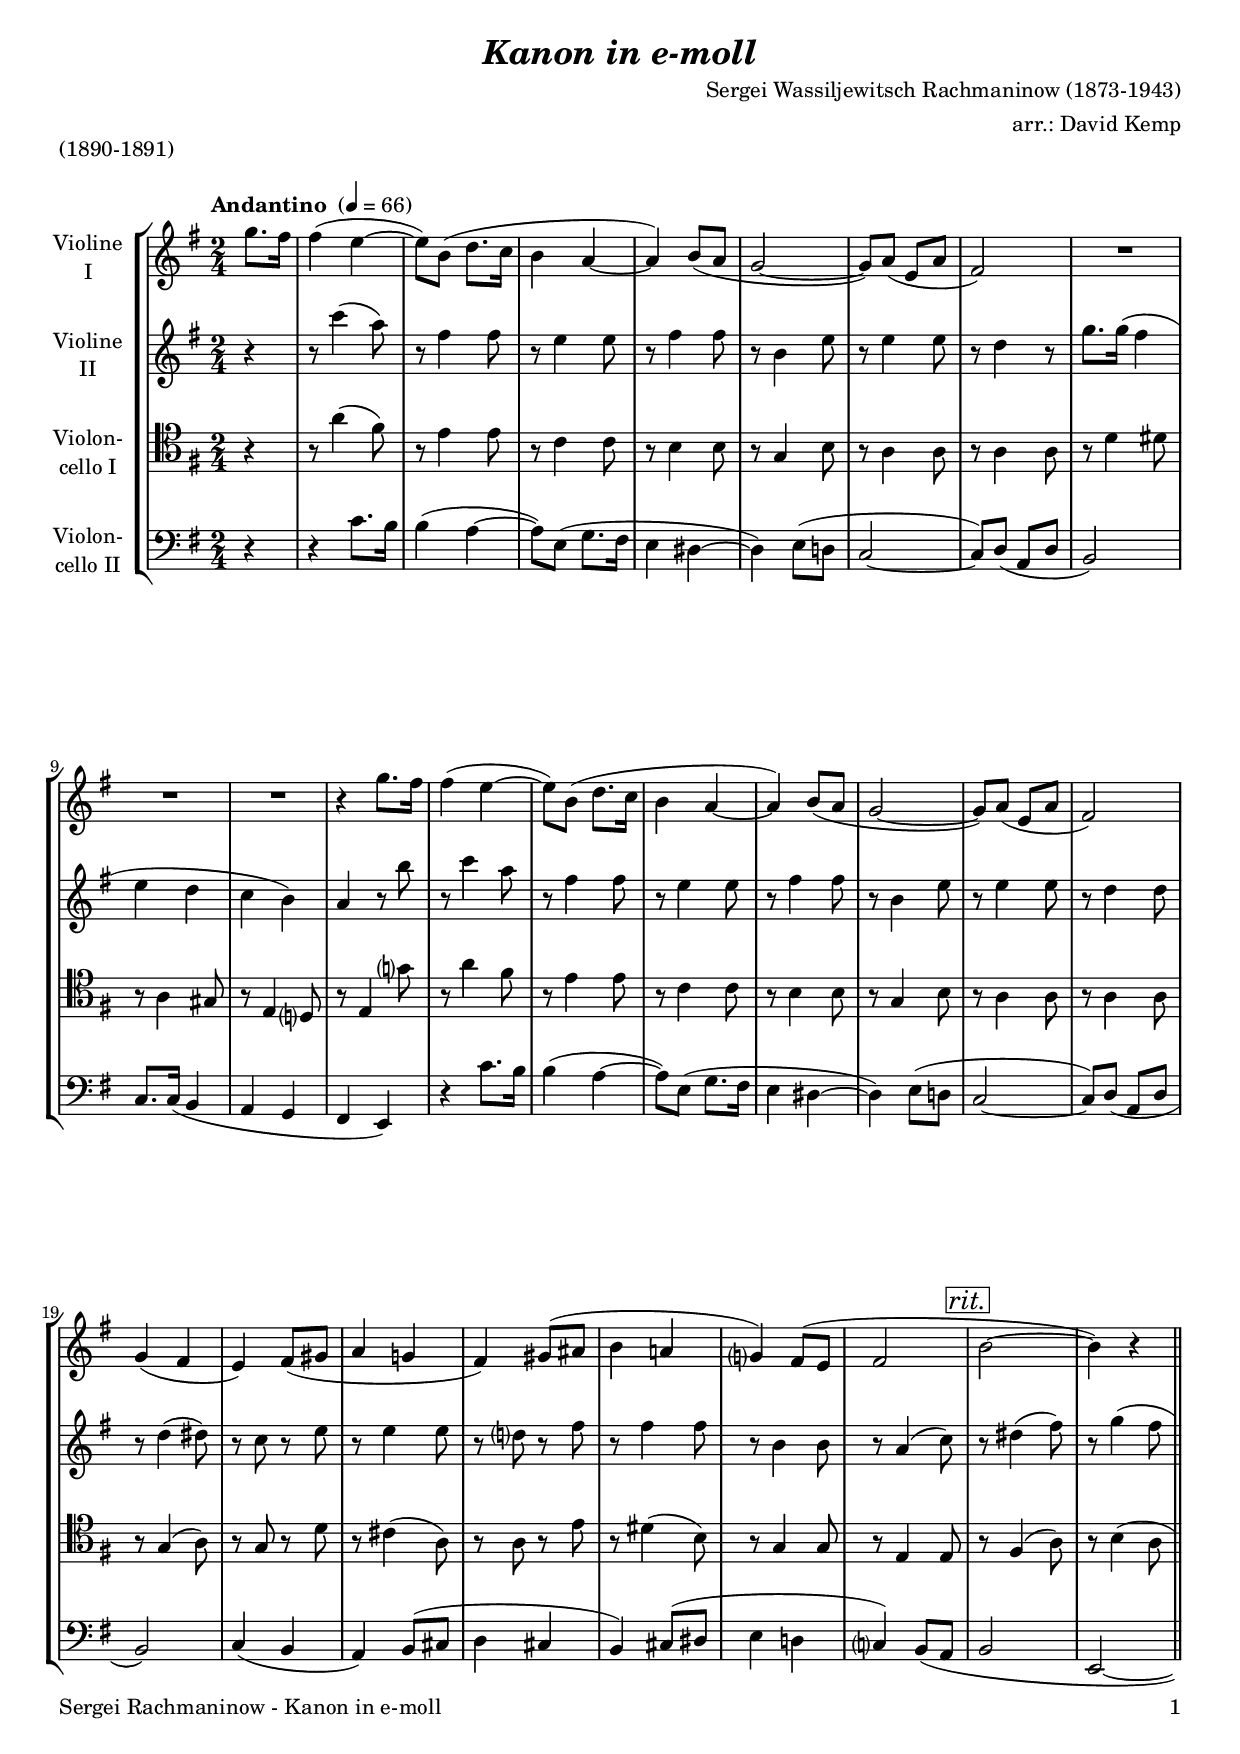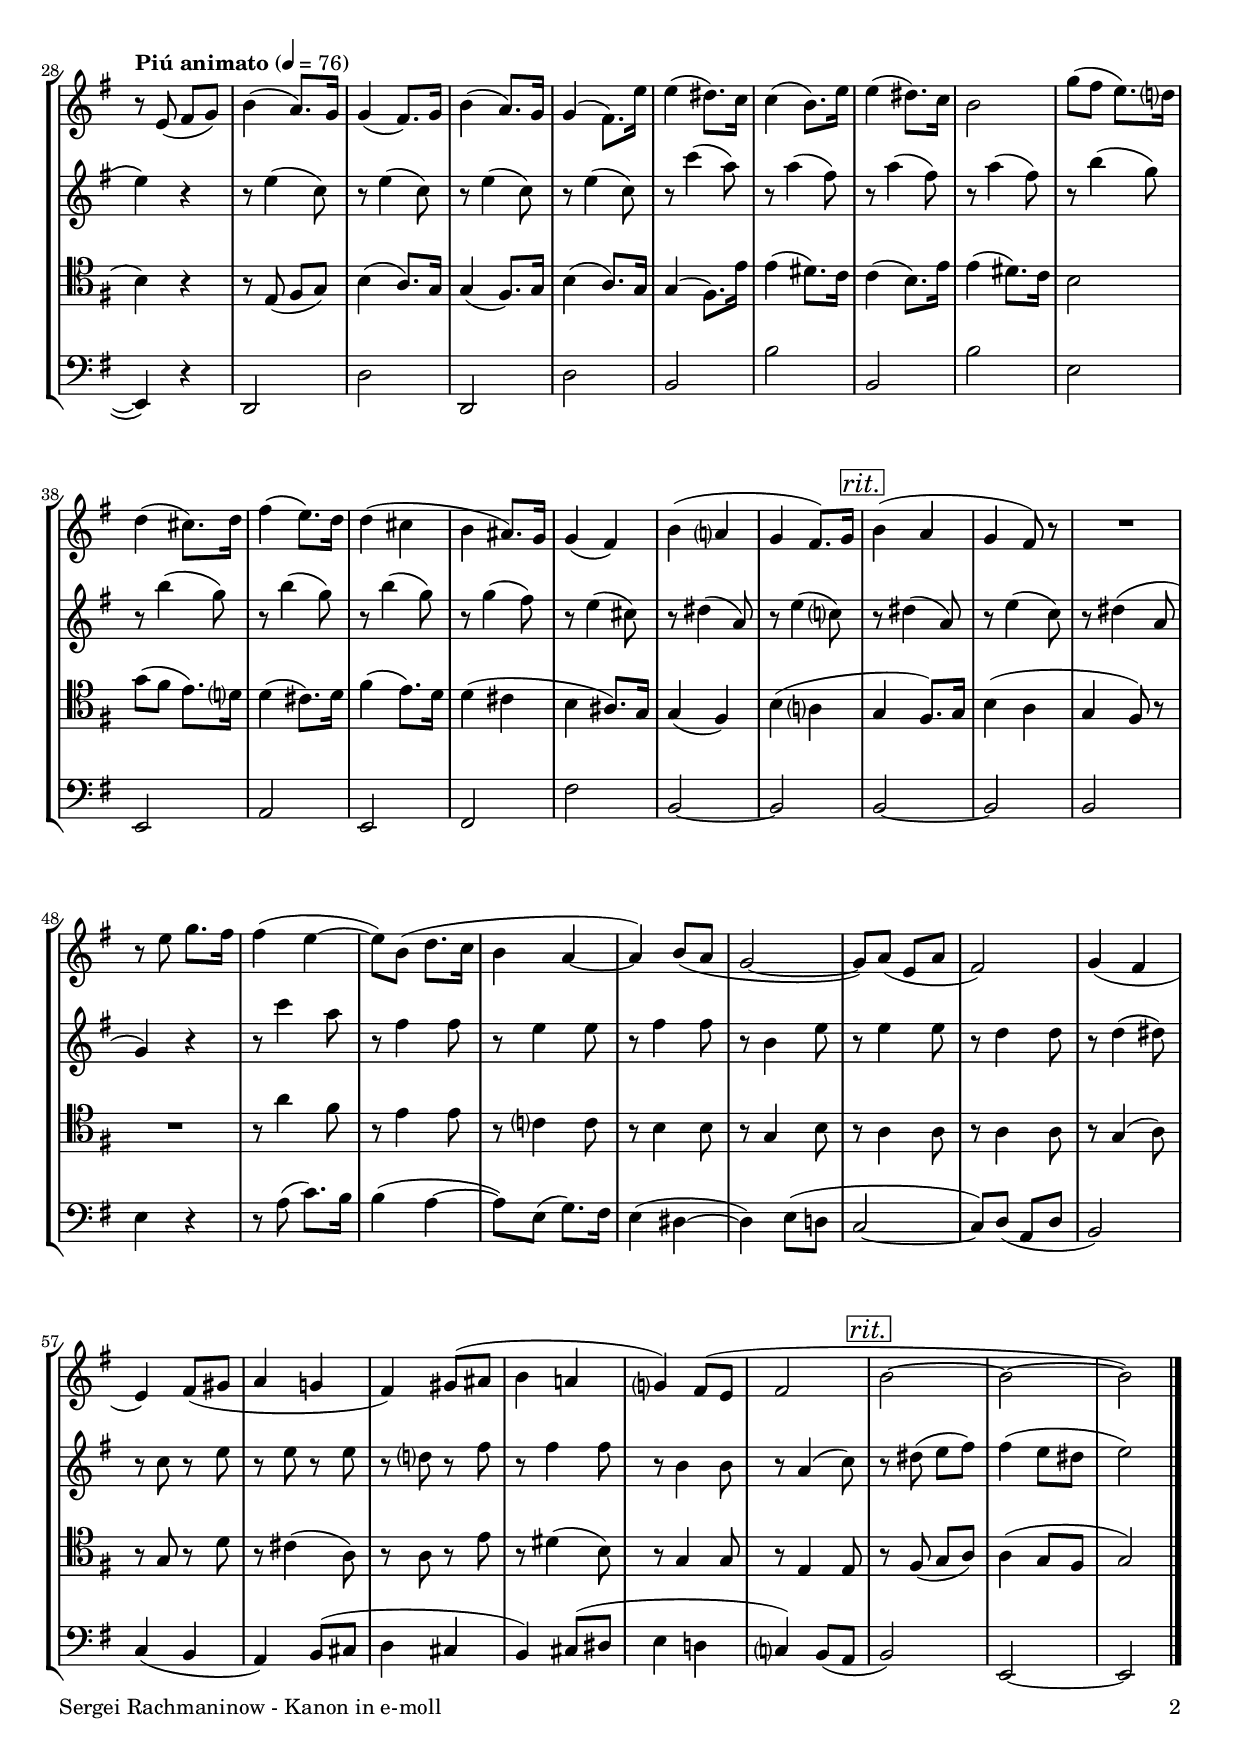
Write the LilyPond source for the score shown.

\version "2.22.0"
\include "deutsch.ly"
  
#(set-global-staff-size 18.5)

\header {
  title     = \markup \bold \italic "Kanon in e-moll"
  composer  = "Sergei Wassiljewitsch Rachmaninow (1873-1943)"
  arranger  = "arr.: David Kemp"
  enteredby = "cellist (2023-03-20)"
  piece     = "(1890-1891)"
}

voiceconsts = {
  \key e \minor
  \time 2/4
  \clef "treble"
%  \numericTimeSignature
  \compressEmptyMeasures
  % Set default beaming for all staves
%  \set Timing.beamExceptions = #'()
%  \set Timing.baseMoment     = #(ly:make-moment 1 4)
%  \set Timing.beatStructure  = #'(1 1 1)
  \tempo "Andantino " 4=66
}

mifl = "flute"
mivl = "violin"
miba = "cello"
mipz = "pizzicato strings"

pian = { \bar "||" \tempo "Piú animato" 4=76 }
rit  = \mark \markup \box \italic "rit."

va = \relative c''' {
  \voiceconsts

  \partial 4 g8. fis16
  fis4( e~
  e8) h( d8. c16
  h4 a~
  a) h8( a
  g2~
  g8) a( e a
  fis2)

  R2*3
  r4 g'8. fis16
  fis4( e~
  e8) h( d8. c16
  h4 a~
  a) h8( a
  g2~
  g8) a( e a
  fis2)
  g4( fis
  e) fis8( gis
  a4 g!
  fis) gis8( ais
  h4 a!

  g?) fis8( e
  fis2 \rit
  h~
  h4) r \pian
  r8 e,( fis g)
  h4( a8.) g16
  g4( fis8.) g16
  h4( a8.) g16

  g4( fis8.) e'16
  e4( dis8.) c16
  c4( h8.) e16
  e4( dis8.) c16
  h2
  g'8( fis e8.) d?16
  d4( cis8.) d16
  fis4( e8.) d16

  d4( cis
  h ais8.) g16
  g4( fis)
  h( a?
  g fis8.) g16 \rit
  h4( a
  g fis8) r
  R2

  r8 e' g8. fis16
  fis4( e~
  e8) h( d8. c16
  h4 a~
  a) h8( a
  g2~

  g8) a( e a
  fis2)
  g4( fis
  e) fis8( gis
  a4 g!
  fis) gis8( ais

  h4 a!
  g?) fis8( e
  fis2 \rit
  h~
  h~
  h) \bar "|."
}

vb = \relative c''' {
  \voiceconsts

  \partial 4 r4
  r8 c4( a8)
  r fis4 fis8
  r e4 e8
  r fis4 fis8
  r h,4 e8
  r e4 e8
  r d4 r8

  g8. g16( fis4
  e d
  c h)
  a r8 h'
  r c4 a8
  r fis4 fis8
  r e4 e8
  r fis4 fis8

  r h,4 e8
  r e4 e8
  r d4 d8
  r d4( dis8)
  r c r e
  r e4 e8
  r d? r fis
  r fis4 fis8

  r h,4 h8
  r a4( c8) \rit
  r dis4( fis8)
  r g4( fis8 \pian
  e4) r
  r8 e4( c8)
  r e4( c8)
  r e4( c8)

  r e4( c8) r c'4( a8)
  r a4( fis8)
  r a4( fis8)
  r a4( fis8)
  r h4( g8)
  r h4( g8)
  r h4( g8)

  r h4( g8)
  r g4( fis8)
  r e4( cis8)
  r dis4( a8)
  r e'4( c?8) \rit
  r dis4( a8)
  r e'4( c8)
  r dis4( a8

  g4) r
  r8 c'4 a8
  r fis4 fis8
  r e4 e8
  r fis4 fis8
  r h,4 e8

  r e4 e8
  r d4 d8
  r d4( dis8)
  r c r e
  r e r e
  r d? r fis

  r fis4 fis8
  r h,4 h8
  r a4( c8) \rit
  r dis( e fis)
  fis4( e8 dis
  e2) \bar "|."
}

vc = \relative c'' {
  \voiceconsts
  \clef "tenor"
  
  \partial 4 r4
  r8 a4( fis8)
  r e4 e8
  r c4 c8
  r h4 h8
  r g4 h8
  r a4 a8
  r a4 a8

  r d4 dis8
  r a4 gis8
  r e4 d?8
  r e4 g'?8
  r a4 fis8
  r e4 e8
  r c4 c8
  r h4 h8

  r g4 h8
  r a4 a8
  r a4 a8

  r g4( a8)
  r g r d'
  r cis4( a8)
  r a r e'
  r dis4( h8)

  r g4 g8
  r e4 e8 \rit
  r fis4( a8)
  r h4( a8 \pian
  h4) r
  r8 e,( fis g)
  h4( a8.) g16
  g4( fis8.) g16

  h4( a8.) g16
  g4( fis8.) e'16
  e4( dis8.) c16
  c4( h8.) e16
  e4( dis8.) c16
  h2
  g'8( fis e8.) d?16
  d4( cis8.) d16

  fis4( e8.) d16
  d4( cis
  h ais8.) g16
  g4( fis)
  h4( a? \rit
  g fis8.) g16
  h4( a
  g fis8) r

  R2
  r8 a'4 fis8
  r e4 e8
  r c?4 c8
  r h4 h8
  r g4 h8

  r a4 a8
  r a4 a8
  r g4( a8)
  r g r d'
  r cis4( a8)
  r a r e'

  r dis4( h8)
  r g4 g8
  r e4 e8 \rit
  r fis( g a)
  a4( g8 fis
  g2) \bar "|."
}

vd = \relative c' {
  \voiceconsts
  \clef "bass"

  \partial 4 r4
  r c8. h16
  h4( a~
  a8) e( g8. fis16
  e4 dis~
  dis) e8( d
  c2~
  c8) d( a d

  h2)
  c8. c16( h4
  a g
  fis e)
  r c''8. h16
  h4( a~
  a8) e( g8. fis16
  e4 dis~

  dis) e8( d
  c2~
  c8) d( a d
  h2)
  c4( h
  a) h8( cis
  d4 cis
  h) cis8( dis

  e4 d!
  c?) h8( a \rit
  h2
  e,~ \pian
  e4) r
  d2
  d'
  d,

  d'
  h
  h'
  h,
  h'
  e,
  e,
  a

  e
  fis
  fis'
  h,~
  h \rit
  h~
  h
  h

  e4 r
  r8 a( c8.) h16
  h4( a~
  a8) e( g8.) fis16
  e4( dis~
  dis) e8( d!

  c2~
  c8) d( a d
  h2)
  c4( h
  a) h8( cis
  d4 cis

  h) cis8( dis
  e4 d!
  c?) h8( a \rit
  h2)
  e,~
  e \bar "|."
}


music = \new StaffGroup <<
      \new Staff {
	\set Staff.midiInstrument = \mivl
	\set Staff.instrumentName = \markup \center-column { "Violine" "I" }
	\transpose e e { \va }
      }

      \new Staff {
	\set Staff.midiInstrument = \mivl
	\set Staff.instrumentName = \markup \center-column { "Violine" "II" }
	\transpose e e { \vb }
      }

      \new Staff {
	\set Staff.midiInstrument = \miba
	\set Staff.instrumentName = \markup \center-column { "Violon-" "cello I" }
	\transpose e e { \vc }
      }

      \new Staff {
	\set Staff.midiInstrument = \miba
	\set Staff.instrumentName = \markup \center-column { "Violon-" "cello II" }
	\transpose e e { \vd }
      }
>>
\book {
   \paper {
    print-page-number = ##t
    print-first-page-number = ##t
    ragged-last-bottom = ##f
    oddHeaderMarkup = \markup \null
    evenHeaderMarkup = \markup \null
    oddFooterMarkup = \markup {
      \fill-line {
        \on-the-fly #print-page-number-check-first
        "Sergei Rachmaninow - Kanon in e-moll" \fromproperty #'page:page-number-string
      }
    }
    evenFooterMarkup = \oddFooterMarkup
  } \score {
    \music
    \layout {}
  }

  \score {
    \unfoldRepeats \music

    \midi {
      \context {
        \Score
      }
    }
  }
}